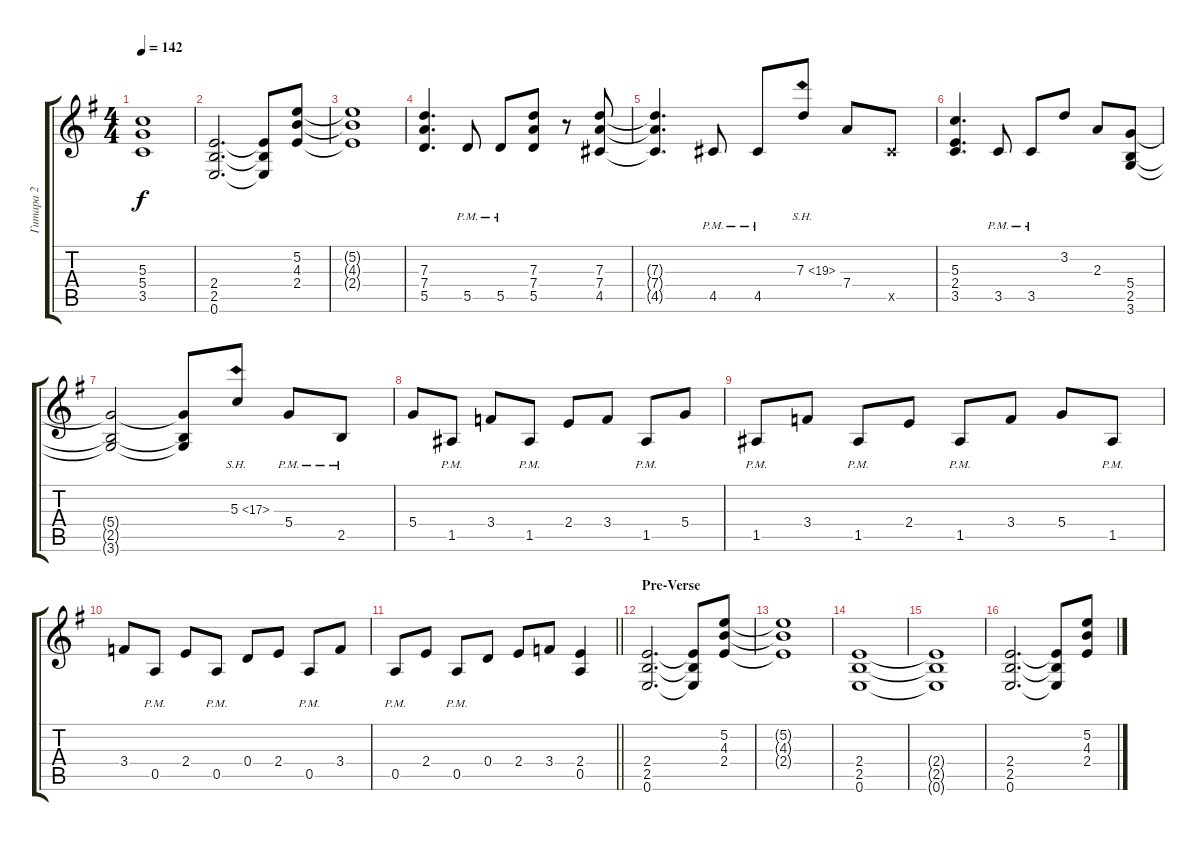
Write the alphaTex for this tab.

\track ("Гитара 2" "Гитара 2") {instrument distortionguitar}
\staff {score tabs}
\tuning (E4 B3 G3 D3 A2 E2) {hide}
\ts (4 4)
\tempo 142
\clef g2
\ks eminor
(5.3{t} 5.4{t} 3.5{t}).1{dy f} |
(2.4 2.5 0.6).2{d} (2.4{t} 2.5{t} 0.6{t}).8 (5.2 4.3 2.4).8 |
(5.2{t} 4.3{t} 2.4{t}).1 |
(7.3 7.4 5.5).4{d} 5.5{pm}.8 5.5{pm}.8 (7.3 7.4 5.5).8 r.8 (7.3 7.4 4.5).8 |
(7.3{t} 7.4{t} 4.5{t}).4{d} 4.5{pm}.8 4.5{pm}.8 7.3{sh 12}.8 7.4.8 4.5{x}.8 |
(5.3 2.4 3.5).4{d} 3.5{pm}.8 3.5{pm}.8 3.2.8 2.3.8 (5.4 2.5 3.6).8 |
(5.4{t} 2.5{t} 3.6{t}).2 (5.4{t} 2.5{t} 3.6{t}).8 5.3{sh 12}.8 5.4{pm}.8 2.5{pm}.8 |
5.4.8 1.5{pm}.8 3.4.8 1.5{pm}.8 2.4.8 3.4.8 1.5{pm}.8 5.4.8 |
1.5{pm}.8 3.4.8 1.5{pm}.8 2.4.8 1.5{pm}.8 3.4.8 5.4.8 1.5{pm}.8 |
3.4.8 0.5{pm}.8 2.4.8 0.5{pm}.8 0.4.8 2.4.8 0.5{pm}.8 3.4.8 |
\barLineRight lightlight
0.5{pm}.8 2.4.8 0.5{pm}.8 0.4.8 2.4.8 3.4.8 (2.4 0.5).4 |
\section ("" "Pre-Verse")
(2.4 2.5 0.6).2{d} (2.4{t} 2.5{t} 0.6{t}).8 (5.2 4.3 2.4).8 |
(5.2{t} 4.3{t} 2.4{t}).1 |
(2.4 2.5 0.6).1 |
(2.4{t} 2.5{t} 0.6{t}).1 |
(2.4 2.5 0.6).2{d} (2.4{t} 2.5{t} 0.6{t}).8 (5.2 4.3 2.4).8
